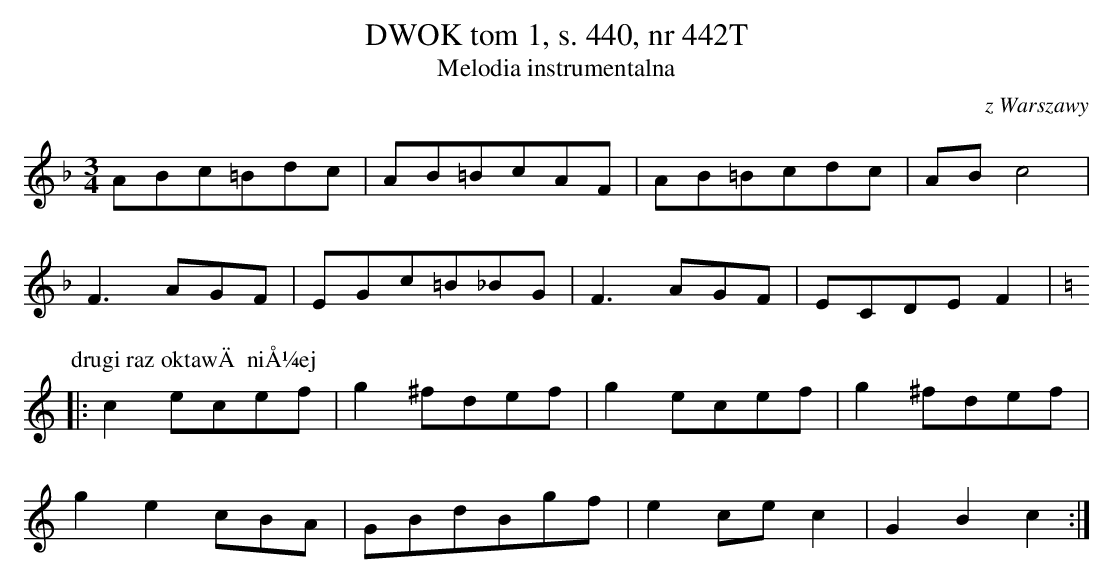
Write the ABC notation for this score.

X:1
T: DWOK tom 1, s. 440, nr 442T
T: Melodia instrumentalna
O: z Warszawy
M: 3/4
L: 1/8
K: F
ABc=Bdc | AB=BcAF | AB=Bcdc | ABc4 |
F3AGF | EGc=B_BG | F3AGF | ECDEF2|
K: C
P: drugi raz oktawÄ niÅ¼ej
|:c2ecef | g2^fdef | g2ecef | g2^fdef |
g2e2cBA | GBdBgf | e2cec2 | G2B2c2:|
